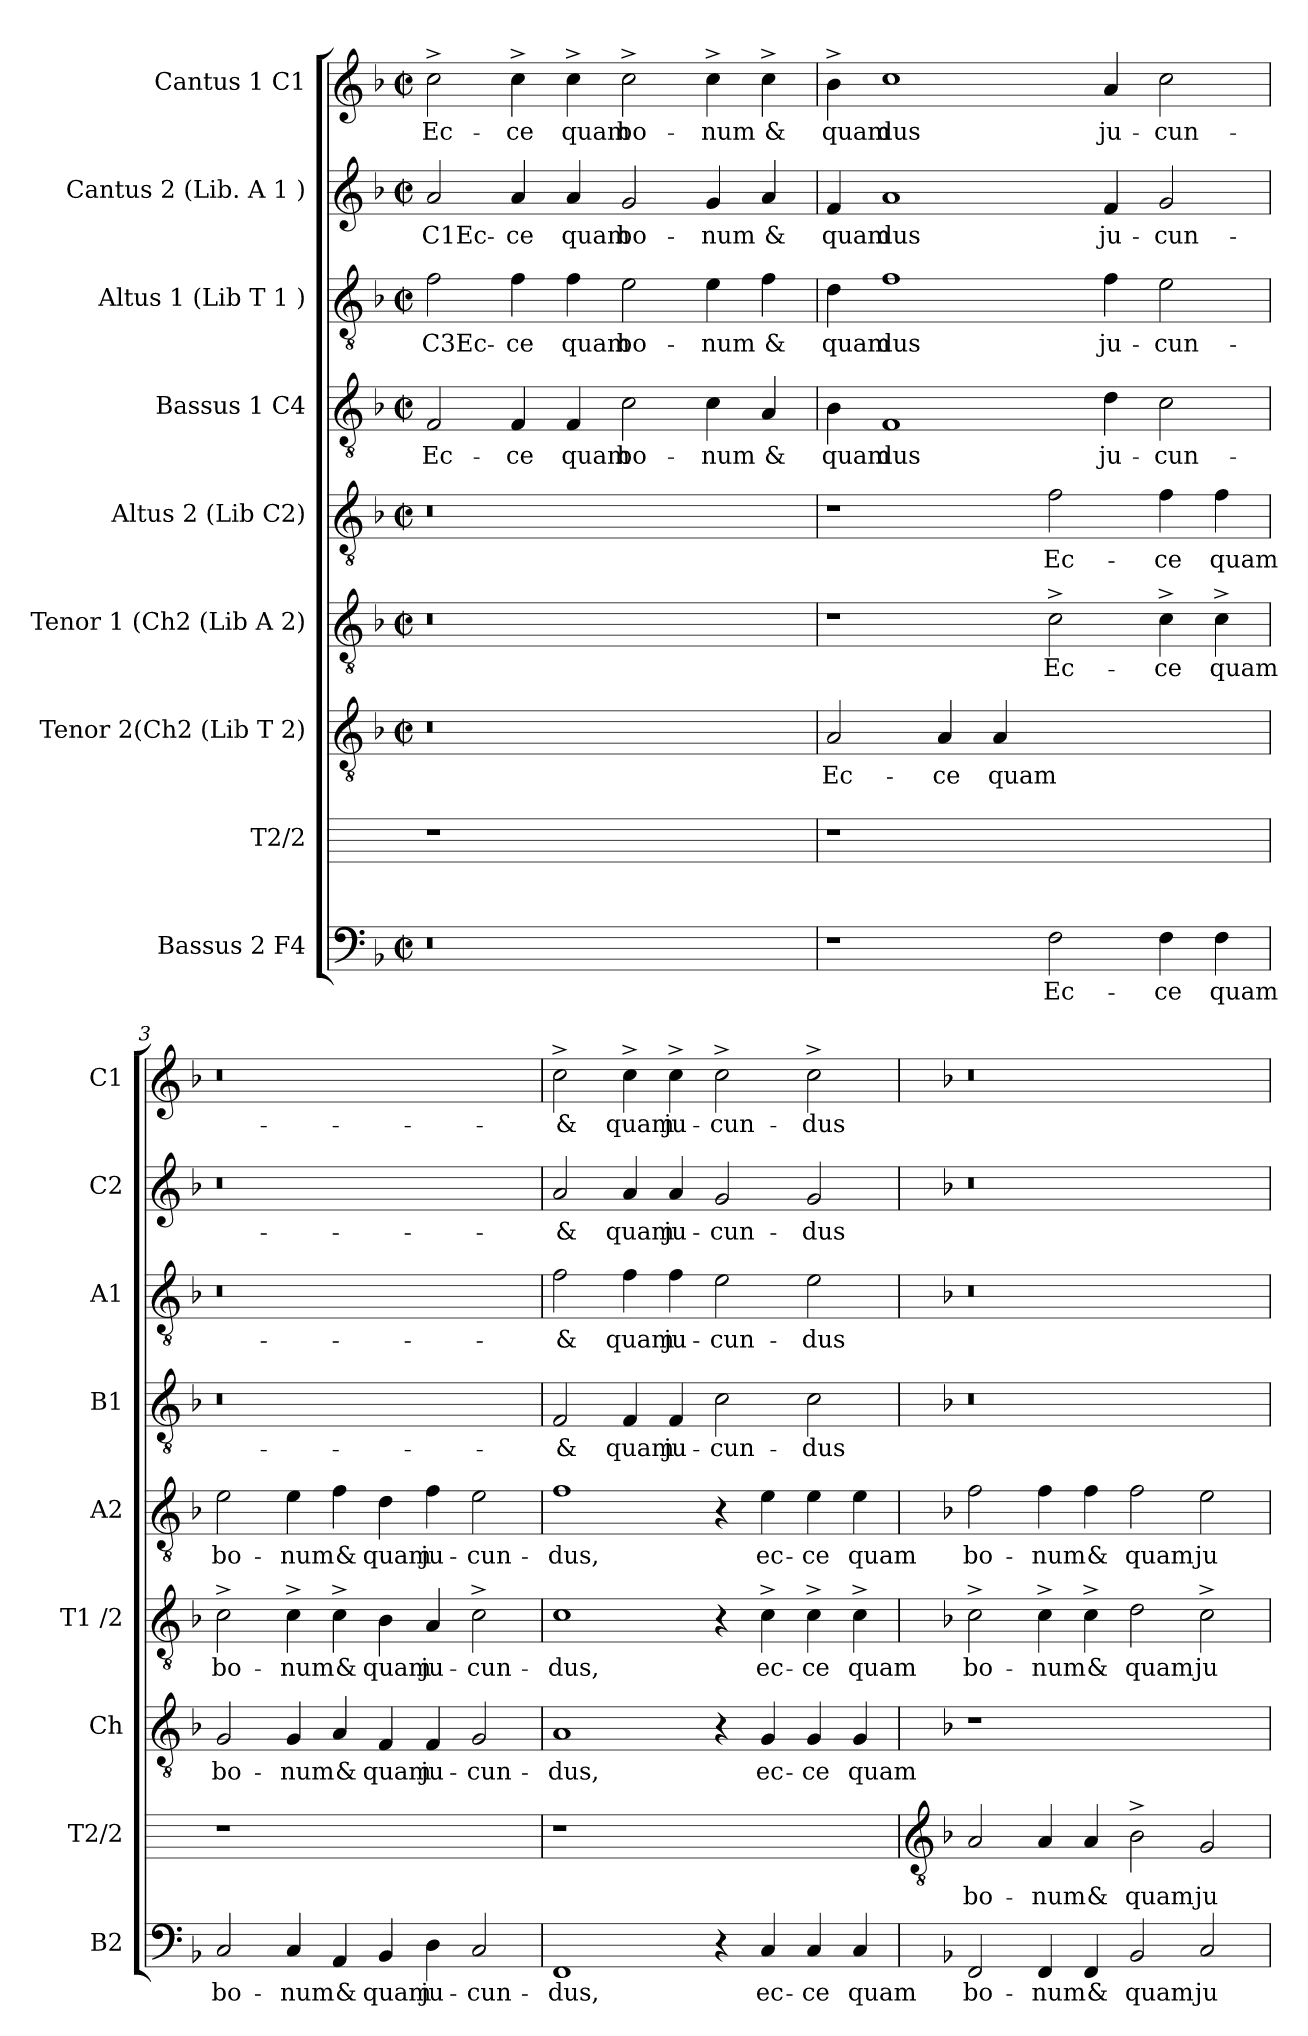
**kern	**text	**kern	**text	**kern	**text	**kern	**text	**kern	**text	**kern	**text	**kern	**text	**kern	**text	**kern	**text
*part9	*part9	*part8	*part8	*part7	*part7	*part6	*part6	*part5	*part5	*part4	*part4	*part3	*part3	*part2	*part2	*part1	*part1
*staff9	*staff9	*staff8	*staff8	*staff7	*staff7	*staff6	*staff6	*staff5	*staff5	*staff4	*staff4	*staff3	*staff3	*staff2	*staff2	*staff1	*staff1
*I"Bassus 2  F4	*	*I"T2/2	*	*I"Tenor 2(Ch2  (Lib T 2)	*	*I"Tenor 1 (Ch2  (Lib A 2)	*	*I"Altus 2  (Lib C2)	*	*I"Bassus 1  C4	*	*I"Altus 1  (Lib T 1 )	*	*I"Cantus 2  (Lib. A 1 )	*	*I"Cantus 1  C1	*
*I'B2	*	*I'T2/2	*	*I'Ch	*	*I'T1 /2	*	*I'A2	*	*I'B1	*	*I'A1	*	*I'C2	*	*I'C1	*
!!LO:PB:g=z
*stria5	*	*stria5	*	*stria5	*	*stria5	*	*stria5	*	*stria5	*	*stria5	*	*stria5	*	*stria5	*
*clefF4	*	*	*	*clefGv2	*	*clefGv2	*	*clefGv2	*	*clefGv2	*	*clefGv2	*	*clefG2	*	*clefG2	*
*k[b-]	*	*	*	*k[b-]	*	*k[b-]	*	*k[b-]	*	*k[b-]	*	*k[b-]	*	*k[b-]	*	*k[b-]	*
*F:	*	*	*	*F:	*	*F:	*	*F:	*	*F:	*	*F:	*	*F:	*	*F:	*
*M2/2	*	*	*	*M2/2	*	*M2/2	*	*M2/2	*	*M2/2	*	*M2/2	*	*M2/2	*	*M2/2	*
*met(c|)	*	*	*	*met(c|)	*	*met(c|)	*	*met(c|)	*	*met(c|)	*	*met(c|)	*	*met(c|)	*	*met(c|)	*
=1	=1	=1	=1	=1	=1	=1	=1	=1	=1	=1	=1	=1	=1	=1	=1	=1	=1
!	!	!	!	!	!	!	!	!	!	!	!LO:LY:b	!	!LO:LY:b:rj	!	!LO:LY:b:rj	!	!LO:LY:b
0r	.	1r	.	0r	.	0r	.	0r	.	2F/	Ec-	2f\	C3Ec-	2a/	C1Ec-	2cc^<\	Ec-
!	!	!	!	!	!	!	!	!	!	!	!LO:LY:b:rj	!	!LO:LY:b:rj	!	!LO:LY:b:rj	!	!LO:LY:b:rj
.	.	.	.	.	.	.	.	.	.	4F/	-ce	4f\	-ce	4a/	-ce	4cc^<\	-ce
!	!	!	!	!	!	!	!	!	!	!	!LO:LY:b:cj	!	!LO:LY:b:cj	!	!LO:LY:b:cj	!	!LO:LY:b:cj
.	.	.	.	.	.	.	.	.	.	4F/	quam	4f\	quam	4a/	quam	4cc^<\	quam
!	!	!	!	!	!	!	!	!	!	!	!LO:LY:b	!	!LO:LY:b	!	!LO:LY:b	!	!LO:LY:b
.	.	1ryy	.	.	.	.	.	.	.	2c\	bo-	2e\	bo-	2g/	bo-	2cc^<\	bo-
!	!	!	!	!	!	!	!	!	!	!	!LO:LY:b:cj	!	!LO:LY:b:cj	!	!LO:LY:b:cj	!	!LO:LY:b:cj
.	.	.	.	.	.	.	.	.	.	4c\	-num	4e\	-num	4g/	-num	4cc^<\	-num
!	!	!	!	!	!	!	!	!	!	!	!LO:LY:b:cj	!	!LO:LY:b:cj	!	!LO:LY:b:cj	!	!LO:LY:b:cj
.	.	.	.	.	.	.	.	.	.	4A/	&	4f\	&	4a/	&	4cc^<\	&
=2	=2	=2	=2	=2	=2	=2	=2	=2	=2	=2	=2	=2	=2	=2	=2	=2	=2
!	!	!	!	!	!LO:LY:b	!	!	!	!	!	!LO:LY:b:cj	!	!LO:LY:b:cj	!	!LO:LY:b:cj	!	!LO:LY:b:cj
1r	.	1r	.	2A/	Ec-	1r	.	1r	.	4B-\	quam	4d\	quam	4f/	quam	4b-^<\	quam
!	!	!	!	!	!	!	!	!	!	!	!LO:LY:b:rj	!	!LO:LY:b:rj	!	!LO:LY:b:rj	!	!LO:LY:b:rj
.	.	.	.	.	.	.	.	.	.	1F	-dus	1f	-dus	1a	-dus	1cc	-dus
!	!	!	!	!	!LO:LY:b:rj	!	!	!	!	!	!	!	!	!	!	!	!
.	.	.	.	4A/	-ce	.	.	.	.	.	.	.	.	.	.	.	.
!	!	!	!	!	!LO:LY:b:cj	!	!	!	!	!	!	!	!	!	!	!	!
.	.	.	.	4A/	quam	.	.	.	.	.	.	.	.	.	.	.	.
!	!LO:LY:b	!	!	!	!	!	!LO:LY:b	!	!LO:LY:b	!	!	!	!	!	!	!	!
2F\	Ec-	1ryy	.	1ryy	.	2c^<\	Ec-	2f\	Ec-	.	.	.	.	.	.	.	.
!	!	!	!	!	!	!	!	!	!	!	!LO:LY:b	!	!LO:LY:b	!	!LO:LY:b	!	!LO:LY:b
.	.	.	.	.	.	.	.	.	.	4d\	ju-	4f\	ju-	4f/	ju-	4a/	ju-
!	!LO:LY:b:rj	!	!	!	!	!	!LO:LY:b:rj	!	!LO:LY:b:rj	!	!LO:LY:b:cj	!	!LO:LY:b:cj	!	!LO:LY:b:cj	!	!LO:LY:b:cj
4F\	-ce	.	.	.	.	4c^<\	-ce	4f\	-ce	2c\	-cun-	2e\	-cun-	2g/	-cun-	2cc\	-cun-
!	!LO:LY:b:cj	!	!	!	!	!	!LO:LY:b:cj	!	!LO:LY:b:cj	!	!	!	!	!	!	!	!
4F\	quam	.	.	.	.	4c^<\	quam	4f\	quam	.	.	.	.	.	.	.	.
=3	=3	=3	=3	=3	=3	=3	=3	=3	=3	=3	=3	=3	=3	=3	=3	=3	=3
!	!LO:LY:b	!	!	!	!LO:LY:b	!	!LO:LY:b	!	!LO:LY:b	!	!	!	!	!	!	!	!
2C/	bo-	1r	.	2G/	bo-	2c^<\	bo-	2e\	bo-	0r	.	0r	.	0r	.	0r	.
!	!LO:LY:b:cj	!	!	!	!LO:LY:b:cj	!	!LO:LY:b:cj	!	!LO:LY:b:cj	!	!	!	!	!	!	!	!
4C/	-num	.	.	4G/	-num	4c^<\	-num	4e\	-num	.	.	.	.	.	.	.	.
!	!LO:LY:b:cj	!	!	!	!LO:LY:b:cj	!	!LO:LY:b:cj	!	!LO:LY:b:cj	!	!	!	!	!	!	!	!
4AA/	&	.	.	4A/	&	4c^<\	&	4f\	&	.	.	.	.	.	.	.	.
!	!LO:LY:b:cj	!	!	!	!LO:LY:b:cj	!	!LO:LY:b:cj	!	!LO:LY:b:cj	!	!	!	!	!	!	!	!
4BB-/	quam	1ryy	.	4F/	quam	4B-\	quam	4d\	quam	.	.	.	.	.	.	.	.
!	!LO:LY:b	!	!	!	!LO:LY:b	!	!LO:LY:b	!	!LO:LY:b	!	!	!	!	!	!	!	!
4D\	ju-	.	.	4F/	ju-	4A/	ju-	4f\	ju-	.	.	.	.	.	.	.	.
!	!LO:LY:b:cj	!	!	!	!LO:LY:b:cj	!	!LO:LY:b:cj	!	!LO:LY:b:cj	!	!	!	!	!	!	!	!
2C/	-cun-	.	.	2G/	-cun-	2c^<\	-cun-	2e\	-cun-	.	.	.	.	.	.	.	.
=4	=4	=4	=4	=4	=4	=4	=4	=4	=4	=4	=4	=4	=4	=4	=4	=4	=4
!	!LO:LY:b:rj	!	!	!	!LO:LY:b:rj	!	!LO:LY:b:rj	!	!LO:LY:b:rj	!	!LO:LY:b:cj	!	!LO:LY:b:cj	!	!LO:LY:b:cj	!	!LO:LY:b:cj
1FF	-dus,	1r	.	1A	-dus,	1c	-dus,	1f	-dus,	2F/	&	2f\	&	2a/	&	2cc^<\	&
!	!	!	!	!	!	!	!	!	!	!	!LO:LY:b:cj	!	!LO:LY:b:cj	!	!LO:LY:b:cj	!	!LO:LY:b:cj
.	.	.	.	.	.	.	.	.	.	4F/	quam	4f\	quam	4a/	quam	4cc^<\	quam
!	!	!	!	!	!	!	!	!	!	!	!LO:LY:b	!	!LO:LY:b	!	!LO:LY:b	!	!LO:LY:b
.	.	.	.	.	.	.	.	.	.	4F/	ju-	4f\	ju-	4a/	ju-	4cc^<\	ju-
!	!	!	!	!	!	!	!	!	!	!	!LO:LY:b:cj	!	!LO:LY:b:cj	!	!LO:LY:b:cj	!	!LO:LY:b:cj
4r	.	1ryy	.	4r	.	4r	.	4r	.	2c\	-cun-	2e\	-cun-	2g/	-cun-	2cc^<\	-cun-
!	!LO:LY:b	!	!	!	!LO:LY:b	!	!LO:LY:b	!	!LO:LY:b	!	!	!	!	!	!	!	!
4C/	ec-	.	.	4G/	ec-	4c^<\	ec-	4e\	ec-	.	.	.	.	.	.	.	.
!	!LO:LY:b:rj	!	!	!	!LO:LY:b:rj	!	!LO:LY:b:rj	!	!LO:LY:b:rj	!	!LO:LY:b:rj	!	!LO:LY:b:rj	!	!LO:LY:b:rj	!	!LO:LY:b:rj
4C/	-ce	.	.	4G/	-ce	4c^<\	-ce	4e\	-ce	2c\	-dus	2e\	-dus	2g/	-dus	2cc^<\	-dus
!	!LO:LY:b:cj	!	!	!	!LO:LY:b:cj	!	!LO:LY:b:cj	!	!LO:LY:b:cj	!	!	!	!	!	!	!	!
4C/	quam	.	.	4G/	quam	4c^<\	quam	4e\	quam	.	.	.	.	.	.	.	.
!!LO:LB:g=z
=5	=5	=5	=5	=5	=5	=5	=5	=5	=5	=5	=5	=5	=5	=5	=5	=5	=5
*	*	*clefGv2	*	*	*	*	*	*	*	*	*	*	*	*	*	*	*
*	*	*k[b-]	*	*	*	*	*	*	*	*	*	*	*	*	*	*	*
*	*	*F:	*	*	*	*	*	*	*	*	*	*	*	*	*	*	*
!	!LO:LY:b:cj	!	!LO:LY:b:cj	!	!	!	!LO:LY:b:cj	!	!LO:LY:b:cj	!	!	!	!	!	!	!	!
2FF/	bo-	2A/	bo-	1r	.	2c^<\	bo-	2f\	bo-	0r	.	0r	.	0r	.	0r	.
!	!LO:LY:b:cj	!	!LO:LY:b:cj	!	!	!	!LO:LY:b:cj	!	!LO:LY:b:cj	!	!	!	!	!	!	!	!
4FF/	-num	4A/	-num	.	.	4c^<\	-num	4f\	-num	.	.	.	.	.	.	.	.
!	!LO:LY:b:cj	!	!LO:LY:b:cj	!	!	!	!LO:LY:b:cj	!	!LO:LY:b:cj	!	!	!	!	!	!	!	!
4FF/	&	4A/	&	.	.	4c^<\	&	4f\	&	.	.	.	.	.	.	.	.
!	!LO:LY:b:cj	!	!LO:LY:b:cj	!	!	!	!LO:LY:b:cj	!	!LO:LY:b:cj	!	!	!	!	!	!	!	!
2BB-/	quam	2B-^<\	quam	1ryy	.	2d\	quam	2f\	quam	.	.	.	.	.	.	.	.
!	!LO:LY:b:cj	!	!LO:LY:b:cj	!	!	!	!LO:LY:b:cj	!	!LO:LY:b:cj	!	!	!	!	!	!	!	!
2C/	ju-	2G/	ju-	.	.	2c^<\	ju-	2e\	ju-	.	.	.	.	.	.	.	.
=	=	=	=	=	=	=	=	=	=	=	=	=	=	=	=	=	=
*-	*-	*-	*-	*-	*-	*-	*-	*-	*-	*-	*-	*-	*-	*-	*-	*-	*-
